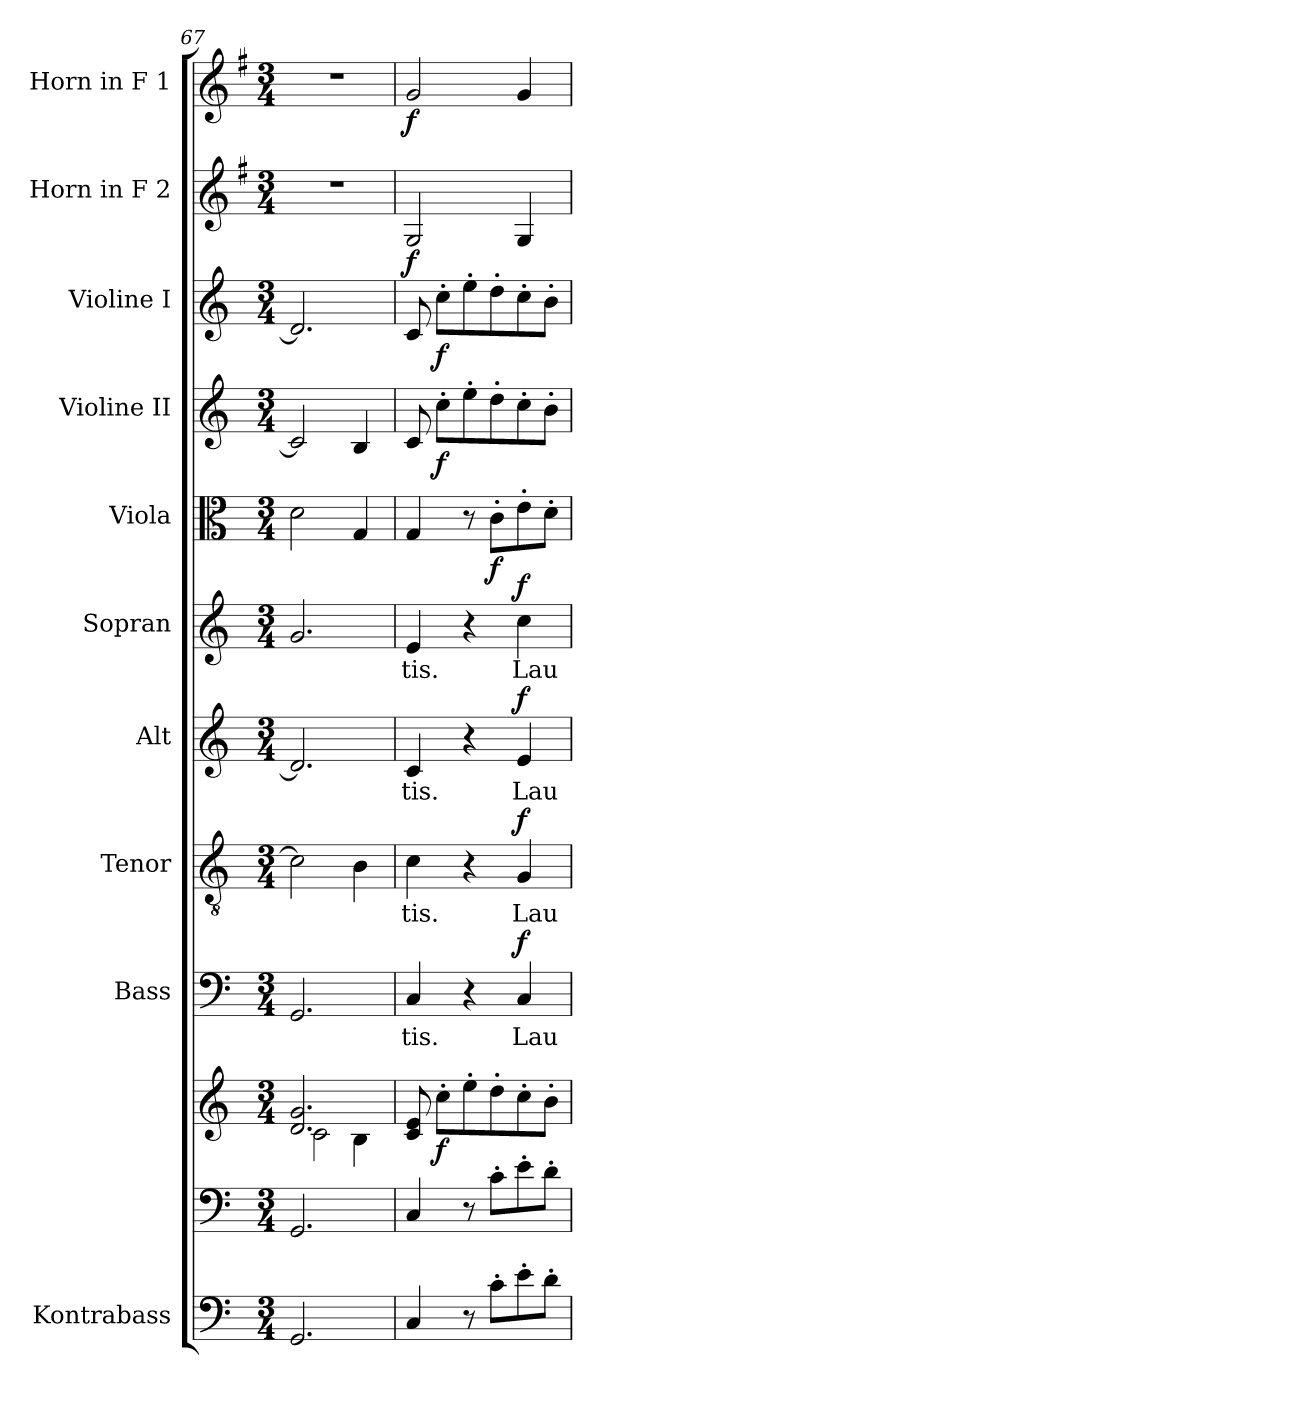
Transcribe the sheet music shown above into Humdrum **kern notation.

**kern	**kern	**kern	**dynam	**kern	**text	**dynam	**kern	**text	**dynam	**kern	**text	**dynam	**kern	**text	**dynam	**kern	**dynam	**kern	**dynam	**kern	**dynam	**kern	**dynam	**kern	**dynam
*part11	*part10	*part10	*part10	*part9	*part9	*part9	*part8	*part8	*part8	*part7	*part7	*part7	*part6	*part6	*part6	*part5	*part5	*part4	*part4	*part3	*part3	*part2	*part2	*part1	*part1
*staff12	*staff11	*staff10	*staff10/11	*staff9	*staff9	*staff9	*staff8	*staff8	*staff8	*staff7	*staff7	*staff7	*staff6	*staff6	*staff6	*staff5	*staff5	*staff4	*staff4	*staff3	*staff3	*staff2	*staff2	*staff1	*staff1
*I"Kontrabass	*	*	*	*I"Bass	*	*	*I"Tenor	*	*	*I"Alt	*	*	*I"Sopran	*	*	*I"Viola	*	*I"Violine II	*	*I"Violine I	*	*I"Horn in F 2	*	*I"Horn in F 1	*
*I'Kb.	*	*	*	*I'B	*	*	*I'T	*	*	*I'A	*	*	*I'S	*	*	*I'Vla.	*	*I'Vl. II	*	*I'Vl. I	*	*I'Hrn. 2	*	*I'Hrn. 1	*
*clefF4	*clefF4	*clefG2	*	*clefF4	*	*	*clefGv2	*	*	*clefG2	*	*	*clefG2	*	*	*clefC3	*	*clefG2	*	*clefG2	*	*clefG2	*	*clefG2	*
*ITrd7c12	*	*	*	*	*	*	*	*	*	*	*	*	*	*	*	*	*	*	*	*	*	*ITrd4c7	*	*ITrd4c7	*
*k[]	*k[]	*k[]	*	*k[]	*	*	*k[]	*	*	*k[]	*	*	*k[]	*	*	*k[]	*	*k[]	*	*k[]	*	*k[]	*	*k[]	*
*C:	*C:	*C:	*	*C:	*	*	*C:	*	*	*C:	*	*	*C:	*	*	*C:	*	*C:	*	*C:	*	*C:	*	*C:	*
*M3/4	*M3/4	*M3/4	*	*M3/4	*	*	*M3/4	*	*	*M3/4	*	*	*M3/4	*	*	*M3/4	*	*M3/4	*	*M3/4	*	*M3/4	*	*M3/4	*
=67	=67	=67	=67	=67	=67	=67	=67	=67	=67	=67	=67	=67	=67	=67	=67	=67	=67	=67	=67	=67	=67	=67	=67	=67	=67
*	*	*^	*	*	*	*	*	*	*	*	*	*	*	*	*	*	*	*	*	*	*	*	*	*	*
2.GGG/	2.GG/	2.d/ 2.g/	2c\	.	2.GG/	.	.	2c\]	.	.	2.d/]	.	.	2.g/	.	.	2d\	.	2c/]	.	2.d/]	.	2.r	.	2.r	.
.	.	.	4B\	.	.	.	.	4B\	.	.	.	.	.	.	.	.	4G/	.	4B/	.	.	.	.	.	.	.
=68	=68	=68	=68	=68	=68	=68	=68	=68	=68	=68	=68	=68	=68	=68	=68	=68	=68	=68	=68	=68	=68	=68	=68	=68	=68	=68
!	!	!	!	!	!	!LO:LY:b	!	!	!LO:LY:b	!	!	!LO:LY:b	!	!	!LO:LY:b	!	!	!	!	!	!	!	!	!LO:DY:b	!	!LO:DY:b
*	*	*v	*v	*	*	*	*	*	*	*	*	*	*	*	*	*	*	*	*	*	*	*	*	*	*	*
4CC/	4C/	8c/ 8e/	.	4C/	-tis.	.	4c\	-tis.	.	4c/	-tis.	.	4e/	-tis.	.	4G/	.	8c/	.	8c/	.	2C/	f	2c/	f
!	!	!	!LO:DY:b	!	!	!	!	!	!	!	!	!	!	!	!	!	!	!	!LO:DY:b	!	!LO:DY:b	!	!	!	!
.	.	8cc'>\L	f	.	.	.	.	.	.	.	.	.	.	.	.	.	.	8cc'>\L	f	8cc'>\L	f	.	.	.	.
8r	8r	8ee'>\	.	4r	.	.	4r	.	.	4r	.	.	4r	.	.	8r	.	8ee'>\	.	8ee'>\	.	.	.	.	.
!	!	!	!	!	!	!	!	!	!	!	!	!	!	!	!	!	!LO:DY:b	!	!	!	!	!	!	!	!
8C'>\L	8c'>\L	8dd'>\	.	.	.	.	.	.	.	.	.	.	.	.	.	8c'>\L	f	8dd'>\	.	8dd'>\	.	.	.	.	.
!	!	!	!	!	!LO:LY:b	!LO:DY:a	!	!LO:LY:b	!LO:DY:a	!	!LO:LY:b	!LO:DY:a	!	!LO:LY:b	!LO:DY:a	!	!	!	!	!	!	!	!	!	!
8E'>\	8e'>\	8cc'>\	.	4C/	Lau-	f	4G/	Lau-	f	4e/	Lau-	f	4cc\	Lau-	f	8e'>\	.	8cc'>\	.	8cc'>\	.	4C/	.	4c/	.
8D'>\J	8d'>\J	8b'>\J	.	.	.	.	.	.	.	.	.	.	.	.	.	8d'>\J	.	8b'>\J	.	8b'>\J	.	.	.	.	.
=	=	=	=	=	=	=	=	=	=	=	=	=	=	=	=	=	=	=	=	=	=	=	=	=	=
*-	*-	*-	*-	*-	*-	*-	*-	*-	*-	*-	*-	*-	*-	*-	*-	*-	*-	*-	*-	*-	*-	*-	*-	*-	*-
